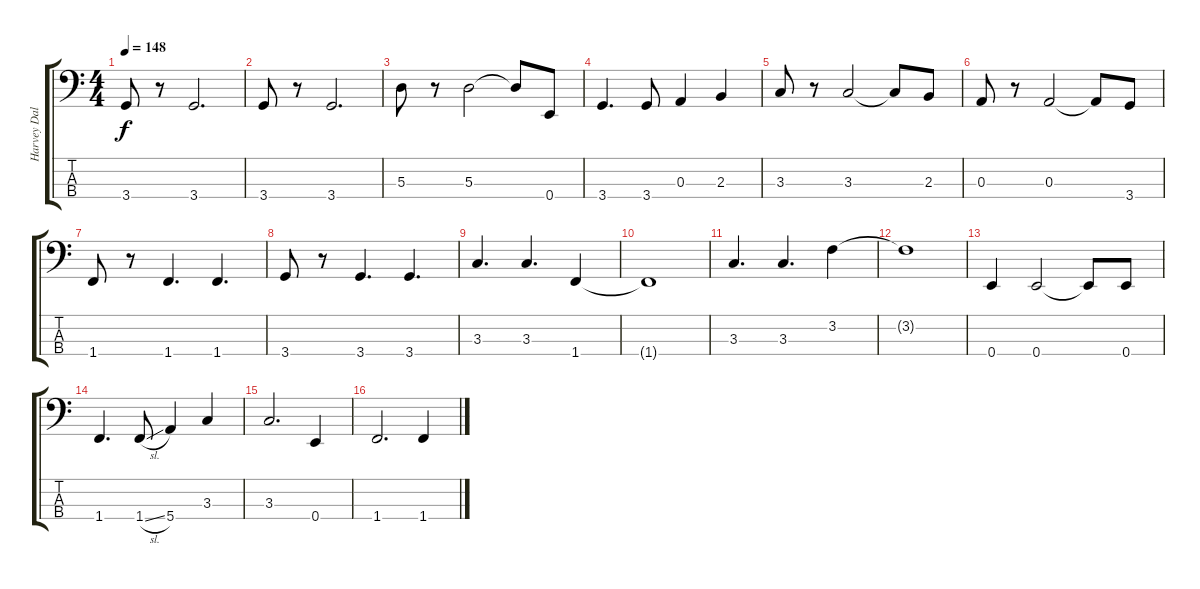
\track ("Harvey Dalton Arnold Bass" "Harvey Dal") {instrument electricbassfinger}
\staff {score tabs}
\tuning (G2 D2 A1 E1) {hide}
\ts (4 4)
\tempo 148
\clef f4
\ks c
3.4.8{dy f} r.8 3.4.2{d} |
3.4.8 r.8 3.4.2{d} |
5.3.8 r.8 5.3.2 5.3{t}.8 0.4.8 |
3.4.4{d} 3.4.8 0.3.4 2.3.4 |
3.3.8 r.8 3.3.2 3.3{t}.8 2.3.8 |
0.3.8 r.8 0.3.2 0.3{t}.8 3.4.8 |
1.4.8 r.8 1.4.4{d} 1.4.4{d} |
3.4.8 r.8 3.4.4{d} 3.4.4{d} |
3.3.4{d} 3.3.4{d} 1.4.4 |
1.4{t}.1 |
3.3.4{d} 3.3.4{d} 3.2.4 |
3.2{t}.1 |
0.4.4 0.4.2 0.4{t}.8 0.4.8 |
1.4.4{d} 1.4{sl}.8 5.4.4 3.3.4 |
3.3.2{d} 0.4.4 |
1.4.2{d} 1.4.4
